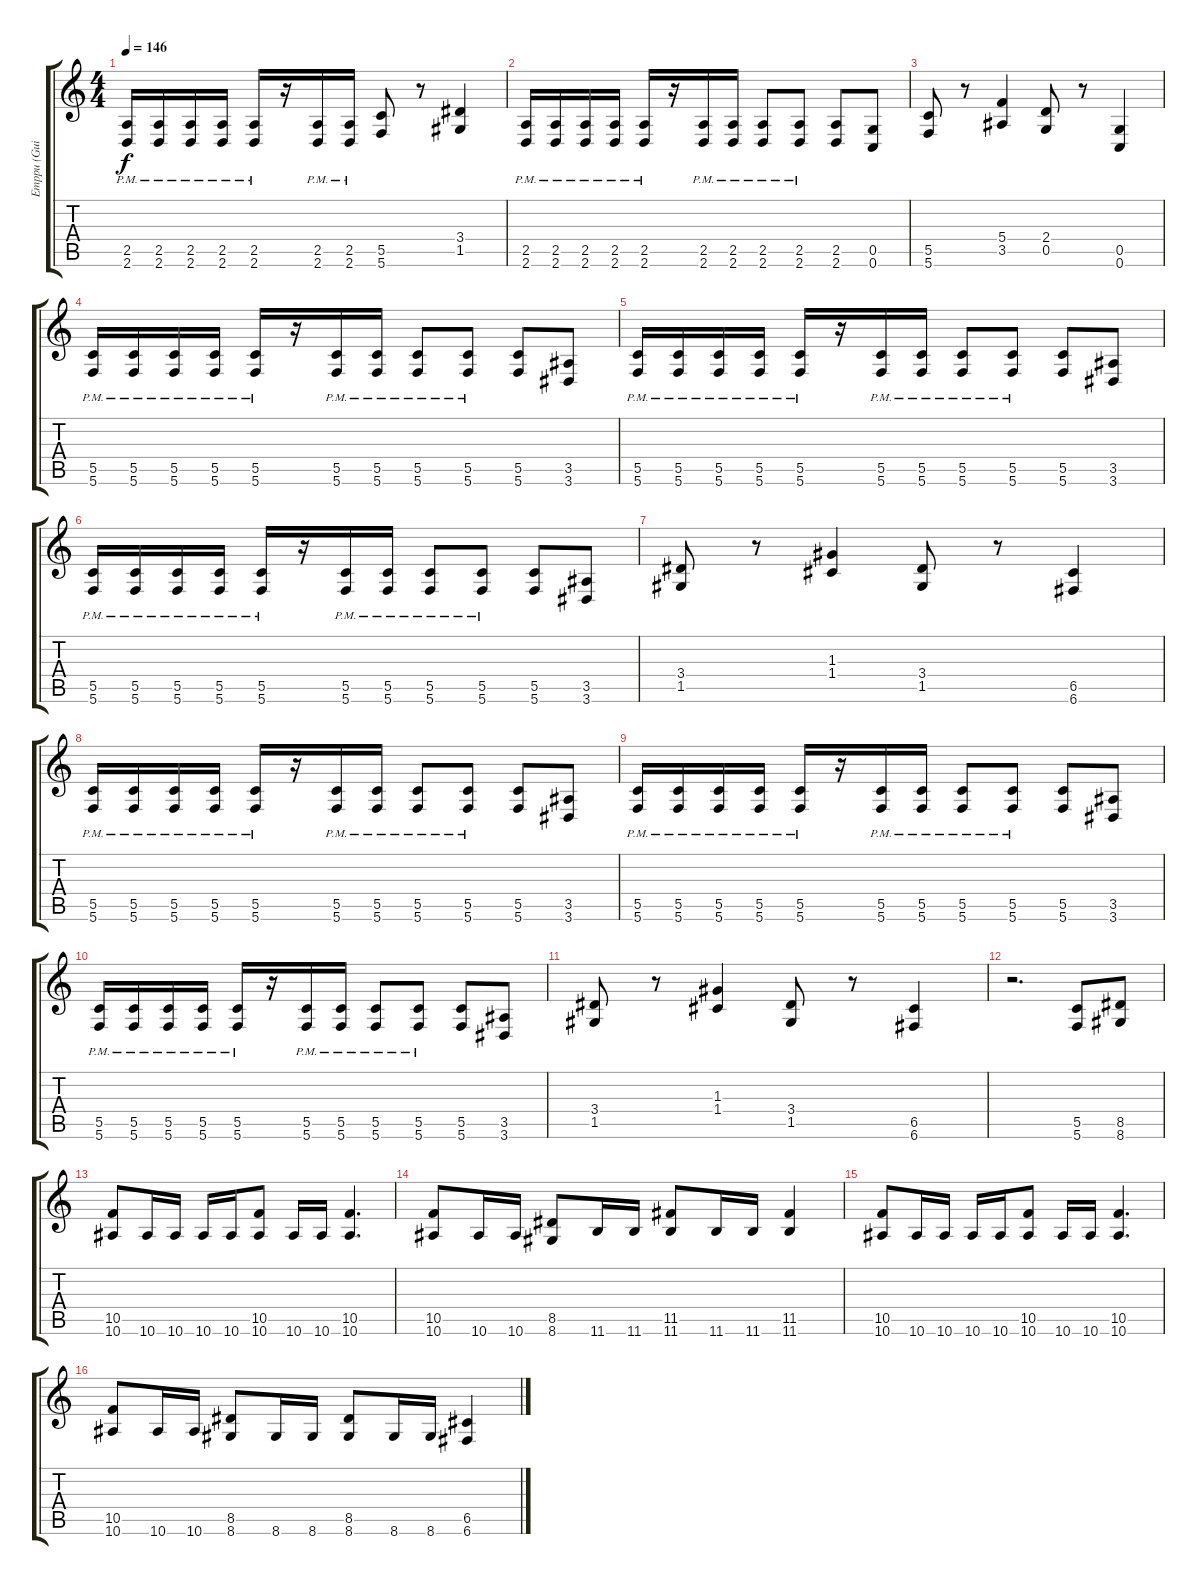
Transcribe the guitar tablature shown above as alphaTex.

\track ("Emppu (Guitar)" "Emppu (Gui") {instrument distortionguitar}
\staff {score tabs}
\tuning (E4 C4 G3 C3 G2 C2) {hide}
\ts (4 4)
\tempo 146
\clef g2
\ks c
(2.5{pm} 2.6{pm}).16{dy f} (2.5{pm} 2.6{pm}).16 (2.5{pm} 2.6{pm}).16 (2.5{pm} 2.6{pm}).16 (2.5{pm} 2.6{pm}).16 r.16 (2.5{pm} 2.6{pm}).16 (2.5{pm} 2.6{pm}).16 (5.5 5.6).8 r.8 (3.4 1.5).4 |
(2.5{pm} 2.6{pm}).16 (2.5{pm} 2.6{pm}).16 (2.5{pm} 2.6{pm}).16 (2.5{pm} 2.6{pm}).16 (2.5{pm} 2.6{pm}).16 r.16 (2.5{pm} 2.6{pm}).16 (2.5{pm} 2.6{pm}).16 (2.5{pm} 2.6{pm}).8 (2.5{pm} 2.6{pm}).8 (2.5 2.6).8 (0.5 0.6).8 |
(5.5 5.6).8 r.8 (5.4 3.5).4 (2.4 0.5).8 r.8 (0.5 0.6).4 |
(5.5{pm} 5.6{pm}).16 (5.5{pm} 5.6{pm}).16 (5.5{pm} 5.6{pm}).16 (5.5{pm} 5.6{pm}).16 (5.5{pm} 5.6{pm}).16 r.16 (5.5{pm} 5.6{pm}).16 (5.5{pm} 5.6{pm}).16 (5.5{pm} 5.6{pm}).8 (5.5{pm} 5.6{pm}).8 (5.5 5.6).8 (3.5 3.6).8 |
(5.5{pm} 5.6{pm}).16 (5.5{pm} 5.6{pm}).16 (5.5{pm} 5.6{pm}).16 (5.5{pm} 5.6{pm}).16 (5.5{pm} 5.6{pm}).16 r.16 (5.5{pm} 5.6{pm}).16 (5.5{pm} 5.6{pm}).16 (5.5{pm} 5.6{pm}).8 (5.5{pm} 5.6{pm}).8 (5.5 5.6).8 (3.5 3.6).8 |
(5.5{pm} 5.6{pm}).16 (5.5{pm} 5.6{pm}).16 (5.5{pm} 5.6{pm}).16 (5.5{pm} 5.6{pm}).16 (5.5{pm} 5.6{pm}).16 r.16 (5.5{pm} 5.6{pm}).16 (5.5{pm} 5.6{pm}).16 (5.5{pm} 5.6{pm}).8 (5.5{pm} 5.6{pm}).8 (5.5 5.6).8 (3.5 3.6).8 |
(3.4 1.5).8 r.8 (1.3 1.4).4 (3.4 1.5).8 r.8 (6.5 6.6).4 |
(5.5{pm} 5.6{pm}).16 (5.5{pm} 5.6{pm}).16 (5.5{pm} 5.6{pm}).16 (5.5{pm} 5.6{pm}).16 (5.5{pm} 5.6{pm}).16 r.16 (5.5{pm} 5.6{pm}).16 (5.5{pm} 5.6{pm}).16 (5.5{pm} 5.6{pm}).8 (5.5{pm} 5.6{pm}).8 (5.5 5.6).8 (3.5 3.6).8 |
(5.5{pm} 5.6{pm}).16 (5.5{pm} 5.6{pm}).16 (5.5{pm} 5.6{pm}).16 (5.5{pm} 5.6{pm}).16 (5.5{pm} 5.6{pm}).16 r.16 (5.5{pm} 5.6{pm}).16 (5.5{pm} 5.6{pm}).16 (5.5{pm} 5.6{pm}).8 (5.5{pm} 5.6{pm}).8 (5.5 5.6).8 (3.5 3.6).8 |
(5.5{pm} 5.6{pm}).16 (5.5{pm} 5.6{pm}).16 (5.5{pm} 5.6{pm}).16 (5.5{pm} 5.6{pm}).16 (5.5{pm} 5.6{pm}).16 r.16 (5.5{pm} 5.6{pm}).16 (5.5{pm} 5.6{pm}).16 (5.5{pm} 5.6{pm}).8 (5.5{pm} 5.6{pm}).8 (5.5 5.6).8 (3.5 3.6).8 |
(3.4 1.5).8 r.8 (1.3 1.4).4 (3.4 1.5).8 r.8 (6.5 6.6).4 |
r.2{d} (5.5 5.6).8 (8.5 8.6).8 |
(10.5 10.6).8 10.6.16 10.6.16 10.6.16 10.6.16 (10.5 10.6).8 10.6.16 10.6.16 (10.5 10.6).4{d} |
(10.5 10.6).8 10.6.16 10.6.16 (8.5 8.6).8 11.6.16 11.6.16 (11.5 11.6).8 11.6.16 11.6.16 (11.5 11.6).4 |
(10.5 10.6).8 10.6.16 10.6.16 10.6.16 10.6.16 (10.5 10.6).8 10.6.16 10.6.16 (10.5 10.6).4{d} |
(10.5 10.6).8 10.6.16 10.6.16 (8.5 8.6).8 8.6.16 8.6.16 (8.5 8.6).8 8.6.16 8.6.16 (6.5 6.6).4
